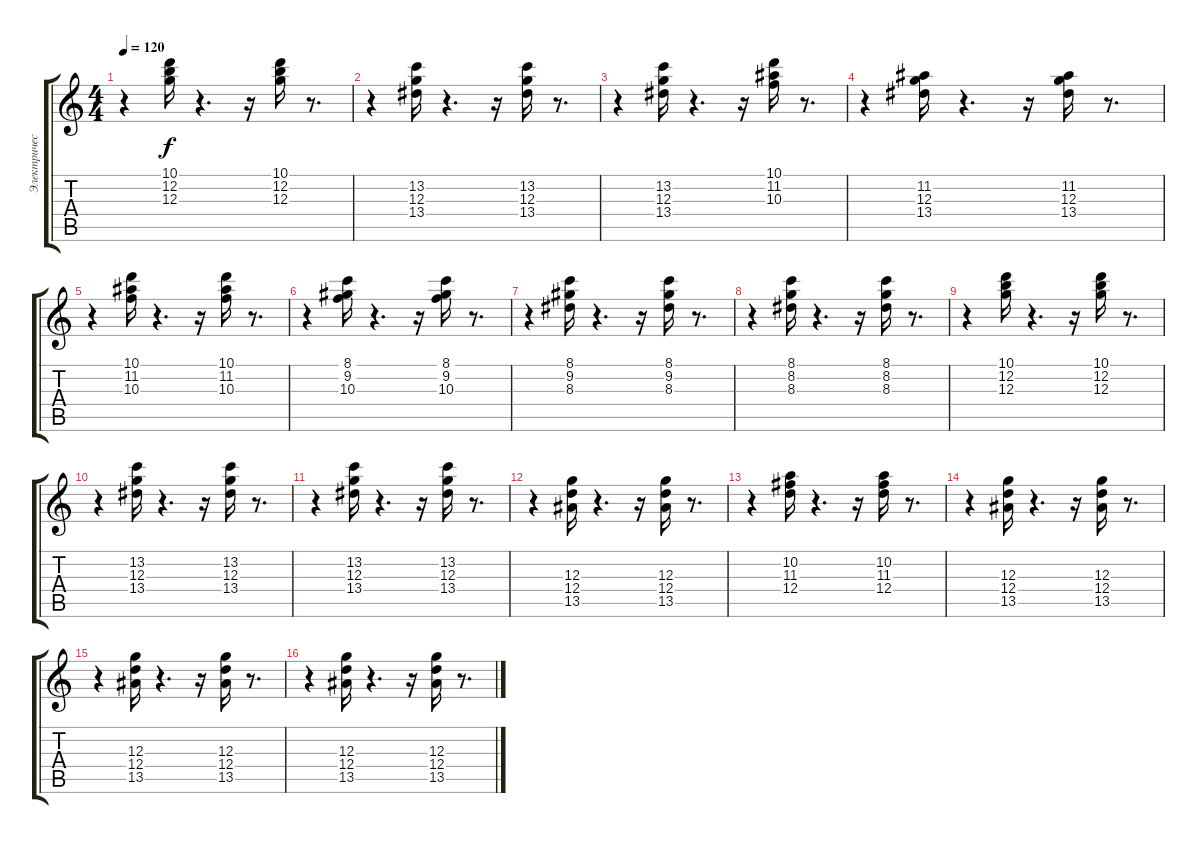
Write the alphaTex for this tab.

\track ("Электрическая Гитара (ч" "Электричес") {instrument electricguitarclean}
\staff {score tabs}
\tuning (E4 B3 G3 D3 A2 E2) {hide}
\ts (4 4)
\tempo 120
\clef g2
\ks c
r.4{dy f} (10.1 12.2 12.3).16 r.4{d} r.16 (10.1 12.2 12.3).16 r.8{d} |
r.4 (13.2 12.3 13.4).16 r.4{d} r.16 (13.2 12.3 13.4).16 r.8{d} |
r.4 (13.2 12.3 13.4).16 r.4{d} r.16 (10.1 11.2 10.3).16 r.8{d} |
r.4 (11.2 12.3 13.4).16 r.4{d} r.16 (11.2 12.3 13.4).16 r.8{d} |
r.4 (10.1 11.2 10.3).16 r.4{d} r.16 (10.1 11.2 10.3).16 r.8{d} |
r.4 (8.1 9.2 10.3).16 r.4{d} r.16 (8.1 9.2 10.3).16 r.8{d} |
r.4 (8.1 9.2 8.3).16 r.4{d} r.16 (8.1 9.2 8.3).16 r.8{d} |
r.4 (8.1 8.2 8.3).16 r.4{d} r.16 (8.1 8.2 8.3).16 r.8{d} |
r.4 (10.1 12.2 12.3).16 r.4{d} r.16 (10.1 12.2 12.3).16 r.8{d} |
r.4 (13.2 12.3 13.4).16 r.4{d} r.16 (13.2 12.3 13.4).16 r.8{d} |
r.4 (13.2 12.3 13.4).16 r.4{d} r.16 (13.2 12.3 13.4).16 r.8{d} |
r.4 (12.3 12.4 13.5).16 r.4{d} r.16 (12.3 12.4 13.5).16 r.8{d} |
r.4 (10.2 11.3 12.4).16 r.4{d} r.16 (10.2 11.3 12.4).16 r.8{d} |
r.4 (12.3 12.4 13.5).16 r.4{d} r.16 (12.3 12.4 13.5).16 r.8{d} |
r.4 (12.3 12.4 13.5).16 r.4{d} r.16 (12.3 12.4 13.5).16 r.8{d} |
r.4 (12.3 12.4 13.5).16 r.4{d} r.16 (12.3 12.4 13.5).16 r.8{d}
